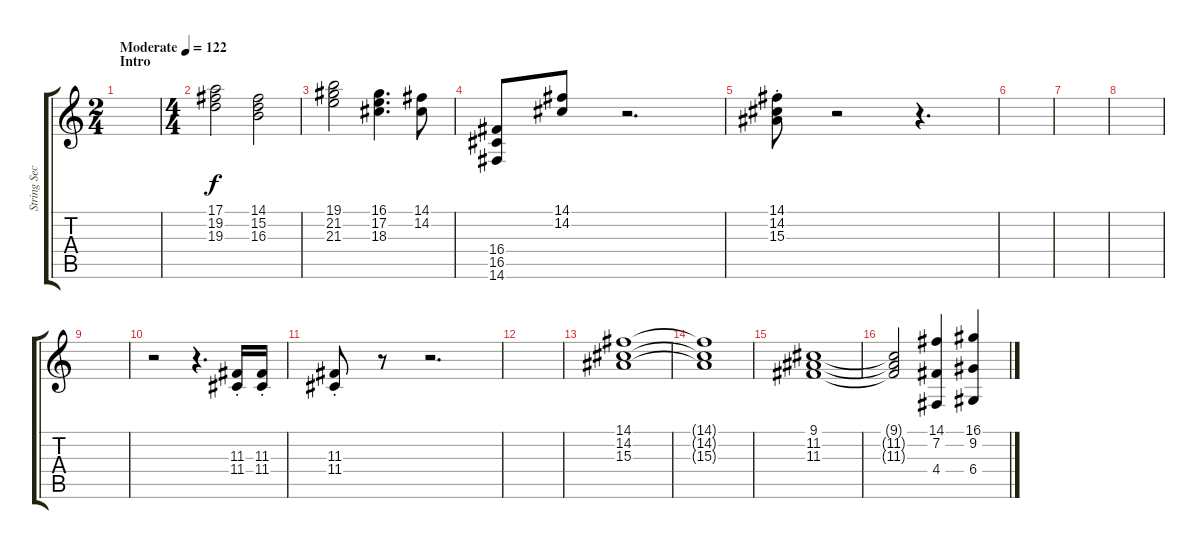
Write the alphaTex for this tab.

\track ("String Section" "String Sec") {instrument stringensemble1}
\staff {score tabs}
\tuning (E4 B3 G3 D3 A2 E2) {hide}
\ts (2 4)
\section ("" "Intro")
\tempo (122 "Moderate")
\clef g2
\ks c
|
\ts (4 4)
(17.1 19.2 19.3).2 (14.1 15.2 16.3).2 |
(19.1 21.2 21.3).2 (16.1 17.2 18.3).4{d} (14.1 14.2).8 |
(16.4 16.5 14.6).8 (14.1 14.2).8 r.2{d} |
(14.1{st} 14.2{st} 15.3{st}).8 r.2 r.4{d} |
|
|
|
|
r.2 r.4{d} (11.3{st} 11.4{st}).16 (11.3{st} 11.4{st}).16 |
(11.3{st} 11.4{st}).8 r.8 r.2{d} |
|
(14.1 14.2 15.3).1 |
(14.1{t} 14.2{t} 15.3{t}).1 |
(9.1 11.2 11.3).1 |
(9.1{t} 11.2{t} 11.3{t}).2 (14.1 7.2 4.4).4 (16.1 9.2 6.4).4
